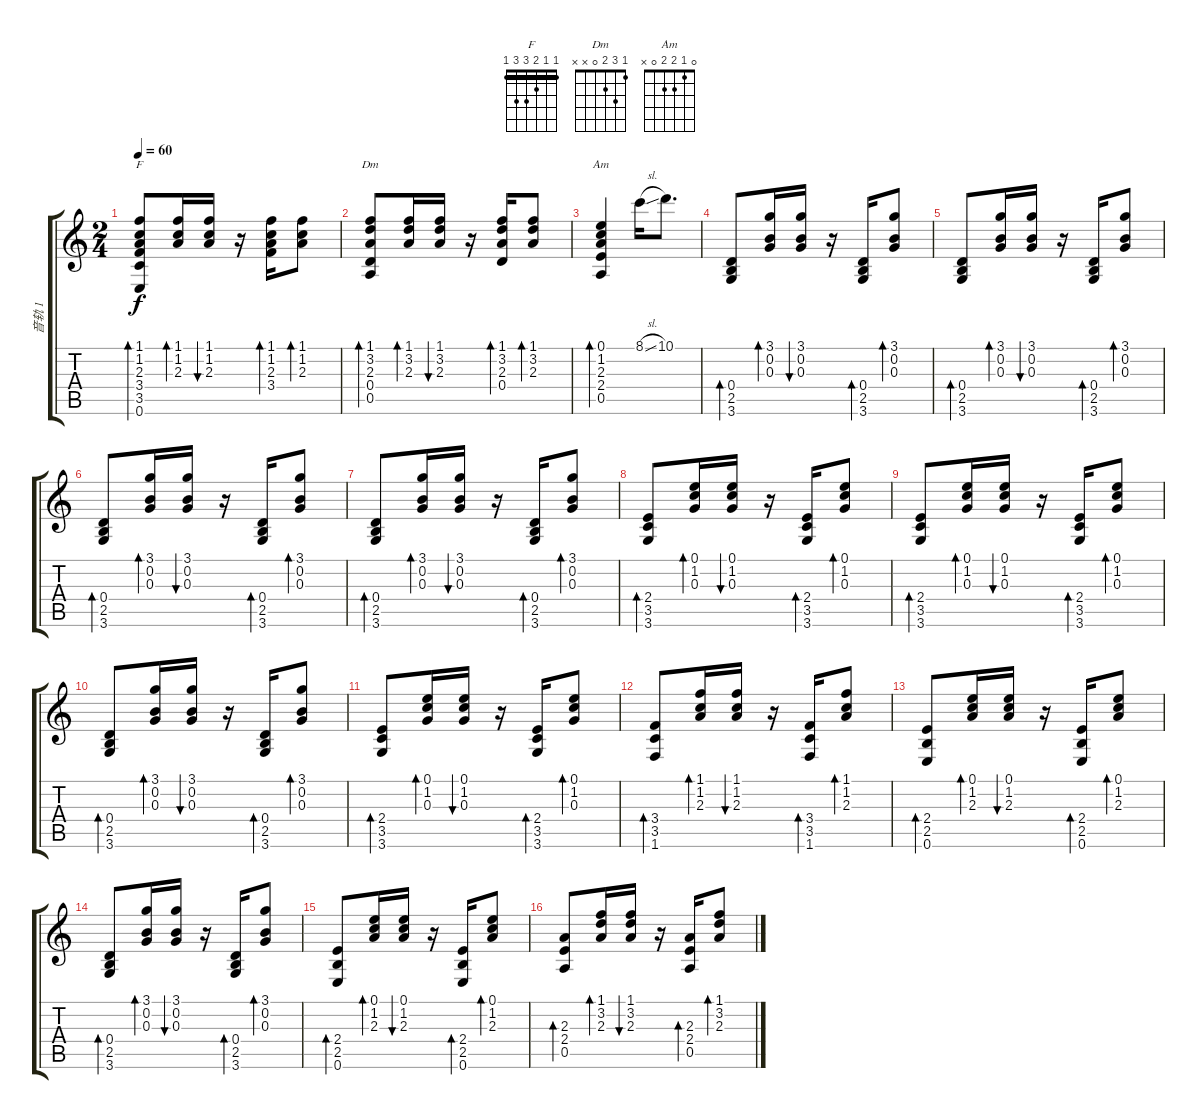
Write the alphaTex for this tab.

\track ("音轨 1" "音轨 1") {instrument acousticguitarnylon}
\staff {score tabs}
\tuning (E4 B3 G3 D3 A2 E2) {hide}
\chord ("F" 1 1 2 3 3 1) {barre 1}
\chord ("Dm" 1 3 2 0 x x)
\chord ("Am" 0 1 2 2 0 x)
\ts (2 4)
\tempo 60
\clef g2
\ks c
(1.1 1.2 2.3 3.4 3.5 0.6).8{bd 60 ch "F" dy f} (1.1 1.2 2.3).16{bd 60} (1.1 1.2 2.3).16{bu 60} r.16 (1.1 1.2 2.3 3.4).16{bd 60} (1.1 1.2 2.3).8{bd 60} |
(1.1 3.2 2.3 0.4 0.5).8{bd 60 ch "Dm"} (1.1 3.2 2.3).16{bd 60} (1.1 3.2 2.3).16{bu 60} r.16 (1.1 3.2 2.3 0.4).16{bd 60} (1.1 3.2 2.3).8{bd 60} |
(0.1 1.2 2.3 2.4 0.5).4{bd 60 ch "Am"} 8.1{sl}.16 10.1.8{d} |
(0.4 2.5 3.6).8{bd 60} (3.1 0.2 0.3).16{bd 60} (3.1 0.2 0.3).16{bu 60} r.16 (0.4 2.5 3.6).16{bd 60} (3.1 0.2 0.3).8{bd 60} |
(0.4 2.5 3.6).8{bd 60} (3.1 0.2 0.3).16{bd 60} (3.1 0.2 0.3).16{bu 60} r.16 (0.4 2.5 3.6).16{bd 60} (3.1 0.2 0.3).8{bd 60} |
(0.4 2.5 3.6).8{bd 60} (3.1 0.2 0.3).16{bd 60} (3.1 0.2 0.3).16{bu 60} r.16 (0.4 2.5 3.6).16{bd 60} (3.1 0.2 0.3).8{bd 60} |
(0.4 2.5 3.6).8{bd 60} (3.1 0.2 0.3).16{bd 60} (3.1 0.2 0.3).16{bu 60} r.16 (0.4 2.5 3.6).16{bd 60} (3.1 0.2 0.3).8{bd 60} |
(2.4 3.5 3.6).8{bd 60} (0.1 1.2 0.3).16{bd 60} (0.1 1.2 0.3).16{bu 60} r.16 (2.4 3.5 3.6).16{bd 60} (0.1 1.2 0.3).8{bd 60} |
(2.4 3.5 3.6).8{bd 60} (0.1 1.2 0.3).16{bd 60} (0.1 1.2 0.3).16{bu 60} r.16 (2.4 3.5 3.6).16{bd 60} (0.1 1.2 0.3).8{bd 60} |
(0.4 2.5 3.6).8{bd 60} (3.1 0.2 0.3).16{bd 60} (3.1 0.2 0.3).16{bu 60} r.16 (0.4 2.5 3.6).16{bd 60} (3.1 0.2 0.3).8{bd 60} |
(2.4 3.5 3.6).8{bd 60} (0.1 1.2 0.3).16{bd 60} (0.1 1.2 0.3).16{bu 60} r.16 (2.4 3.5 3.6).16{bd 60} (0.1 1.2 0.3).8{bd 60} |
(3.4 3.5 1.6).8{bd 60} (1.1 1.2 2.3).16{bd 60} (1.1 1.2 2.3).16{bu 60} r.16 (3.4 3.5 1.6).16{bd 60} (1.1 1.2 2.3).8{bd 60} |
(2.4 2.5 0.6).8{bd 60} (0.1 1.2 2.3).16{bd 60} (0.1 1.2 2.3).16{bu 60} r.16 (2.4 2.5 0.6).16{bd 60} (0.1 1.2 2.3).8{bd 60} |
(0.4 2.5 3.6).8{bd 60} (3.1 0.2 0.3).16{bd 60} (3.1 0.2 0.3).16{bu 60} r.16 (0.4 2.5 3.6).16{bd 60} (3.1 0.2 0.3).8{bd 60} |
(2.4 2.5 0.6).8{bd 60} (0.1 1.2 2.3).16{bd 60} (0.1 1.2 2.3).16{bu 60} r.16 (2.4 2.5 0.6).16{bd 60} (0.1 1.2 2.3).8{bd 60} |
(2.3 2.4 0.5).8{bd 60} (1.1 3.2 2.3).16{bd 60} (1.1 3.2 2.3).16{bu 60} r.16 (2.3 2.4 0.5).16{bd 60} (1.1 3.2 2.3).8{bd 60}
